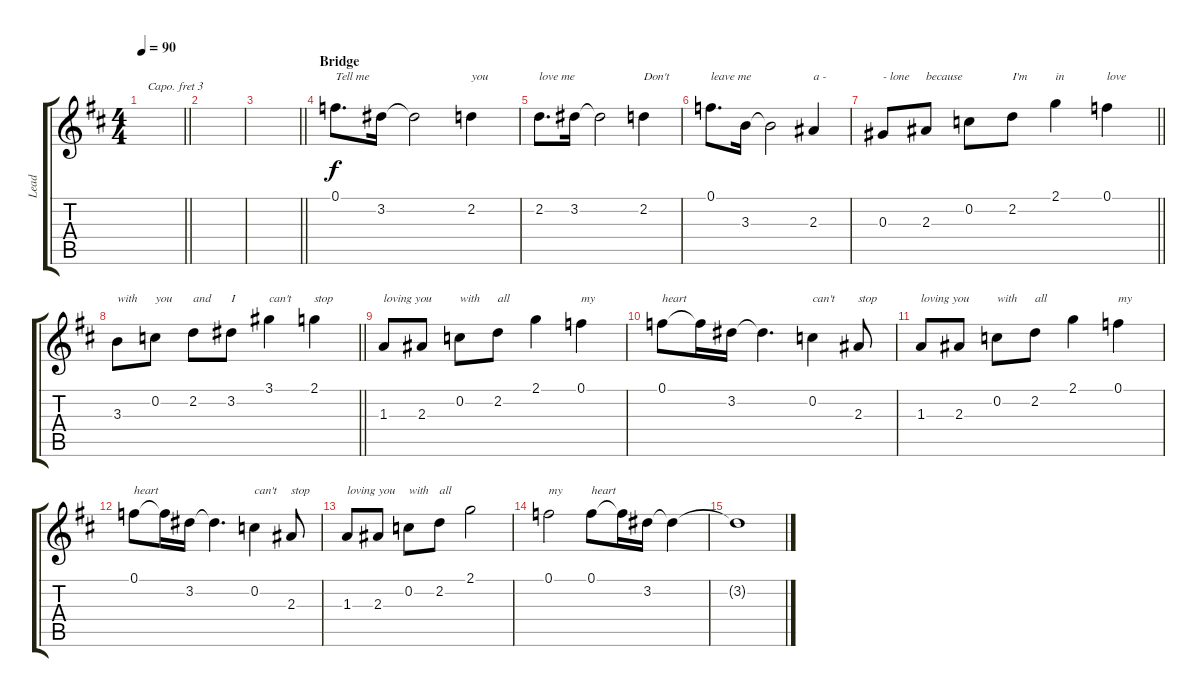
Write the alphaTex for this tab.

\track ("Lead" "Lead") {instrument electricguitarjazz}
\staff {score tabs}
\capo 3
\tuning (D4 A3 F3 C3 G2 D2) {hide}
\ts (4 4)
\tempo 90
\clef g2
\barLineRight lightlight
\ks d
|
|
\barLineRight lightlight
|
\section ("" "Bridge")
0.1.8{d txt "Tell me"} 3.2.16 3.2{t}.2 2.2.4{txt "you"} |
2.2.8{d txt "love me"} 3.2.16 3.2{t}.2 2.2.4{txt "Don't"} |
0.1.8{d txt "leave me"} 3.3.16 3.3{t}.2 2.3.4{txt "a -"} |
\barLineRight lightlight
0.3.8{txt "- lone"} 2.3.8{txt "because"} 0.2.8 2.2.8{txt "I'm"} 2.1.4{txt "in"} 0.1.4{txt "love"} |
\barLineRight lightlight
3.3.8{txt "with"} 0.2.8{txt "you"} 2.2.8{txt "and"} 3.2.8{txt "I"} 3.1.4{txt "can't"} 2.1.4{txt "stop"} |
1.3.8{txt "loving you"} 2.3.8 0.2.8{txt "with"} 2.2.8{txt "all"} 2.1.4 0.1.4{txt "my"} |
0.1.8{txt "heart"} 0.1{t}.16 3.2.16 3.2{t}.4{d} 0.2.4{txt "can't"} 2.3.8{txt "stop"} |
1.3.8{txt "loving you"} 2.3.8 0.2.8{txt "with"} 2.2.8{txt "all"} 2.1.4 0.1.4{txt "my"} |
0.1.8{txt "heart"} 0.1{t}.16 3.2.16 3.2{t}.4{d} 0.2.4{txt "can't"} 2.3.8{txt "stop"} |
1.3.8{txt "loving you"} 2.3.8 0.2.8{txt "with"} 2.2.8{txt "all"} 2.1.2 |
0.1.2{txt "my"} 0.1.8{txt "heart"} 0.1{t}.16 3.2.16 3.2{t}.4 |
3.2{t}.1
